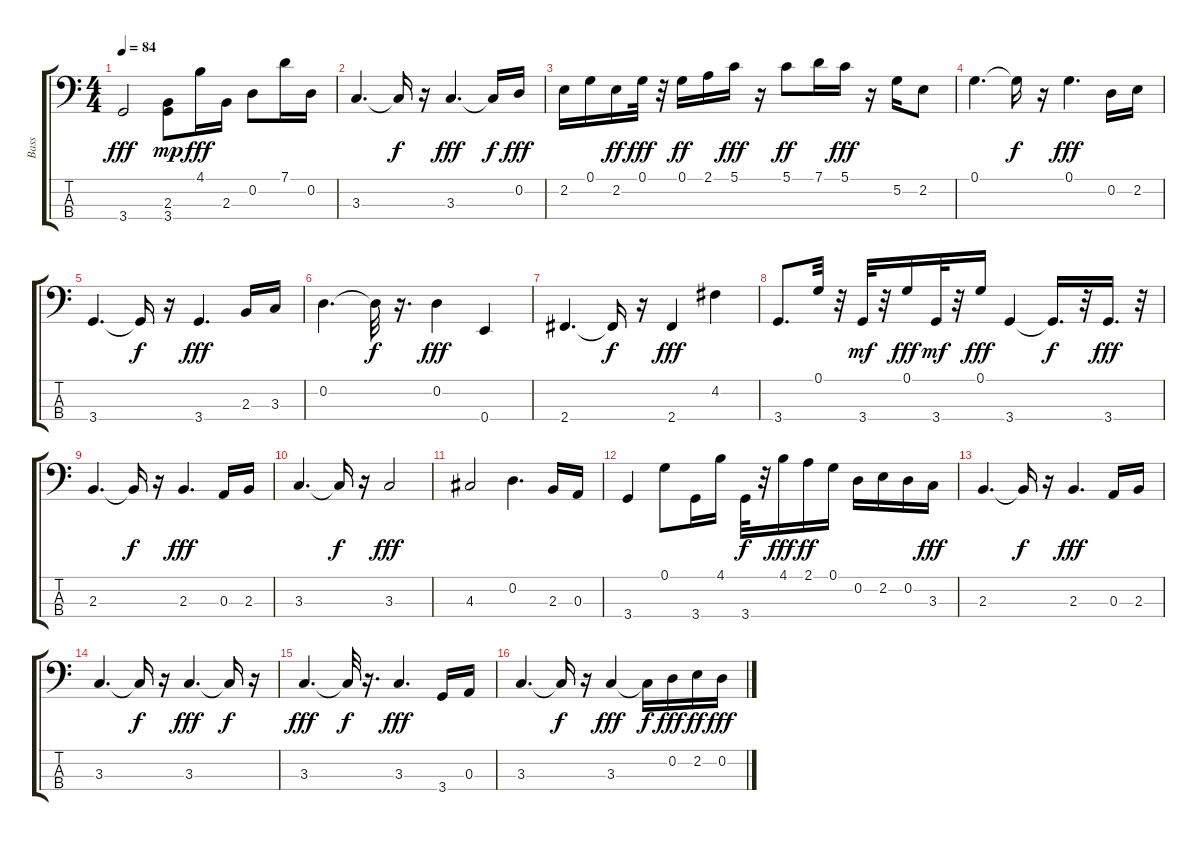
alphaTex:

\track ("Bass" "Bass") {instrument electricbassfinger}
\staff {score tabs}
\tuning (G2 D2 A1 E1) {hide}
\ts (4 4)
\tempo 84
\clef f4
\ks c
3.4.2{dy fff} (2.3 3.4).8{dy mp} 4.1.16{dy fff} 2.3.16 0.2.8 7.1.16 0.2.16 |
3.3.4{d} 3.3{t}.16{dy f} r.16 3.3.4{d dy fff} 3.3{t}.16{dy f} 0.2.16{dy fff} |
2.2.16 0.1.16 2.2.16{dy ff} 0.1.32{dy fff} r.32 0.1.16{dy ff} 2.1.16 5.1.16{dy fff} r.16 5.1.8{dy ff} 7.1.16 5.1.16{dy fff} r.16 5.2.16 2.2.8 |
0.1.4{d} 0.1{t}.16{dy f} r.16 0.1.4{d dy fff} 0.2.16 2.2.16 |
3.4.4{d} 3.4{t}.16{dy f} r.16 3.4.4{d dy fff} 2.3.16 3.3.16 |
0.2.4{d} 0.2{t}.32{dy f} r.16{d} 0.2.4{dy fff} 0.4.4 |
2.4.4{d} 2.4{t}.16{dy f} r.16 2.4.4{dy fff} 4.2.4 |
3.4.8{d} 0.1.32 r.32 3.4.32{dy mf} r.32 0.1.16{dy fff} 3.4.32{dy mf} r.32 0.1.16{dy fff} 3.4.4 3.4{t}.16{d dy f} r.32 3.4.16{d dy fff} r.32 |
2.3.4{d} 2.3{t}.16{dy f} r.16 2.3.4{d dy fff} 0.3.16 2.3.16 |
3.3.4{d} 3.3{t}.16{dy f} r.16 3.3.2{dy fff} |
4.3.2 0.2.4{d} 2.3.16 0.3.16 |
3.4.4 0.1.8 3.4.16 4.1.16 3.4.32{dy f} r.32 4.1.16{dy fff} 2.1.16{dy ff} 0.1.16 0.2.16 2.2.16 0.2.16 3.3.16{dy fff} |
2.3.4{d} 2.3{t}.16{dy f} r.16 2.3.4{d dy fff} 0.3.16 2.3.16 |
3.3.4{d} 3.3{t}.16{dy f} r.16 3.3.4{d dy fff} 3.3{t}.16{dy f} r.16 |
3.3.4{d dy fff} 3.3{t}.32{dy f} r.16{d} 3.3.4{d dy fff} 3.4.16 0.3.16 |
3.3.4{d} 3.3{t}.16{dy f} r.16 3.3.4{dy fff} 3.3{t}.16{dy f} 0.2.16{dy fff} 2.2.16{dy ff} 0.2.16{dy fff}
